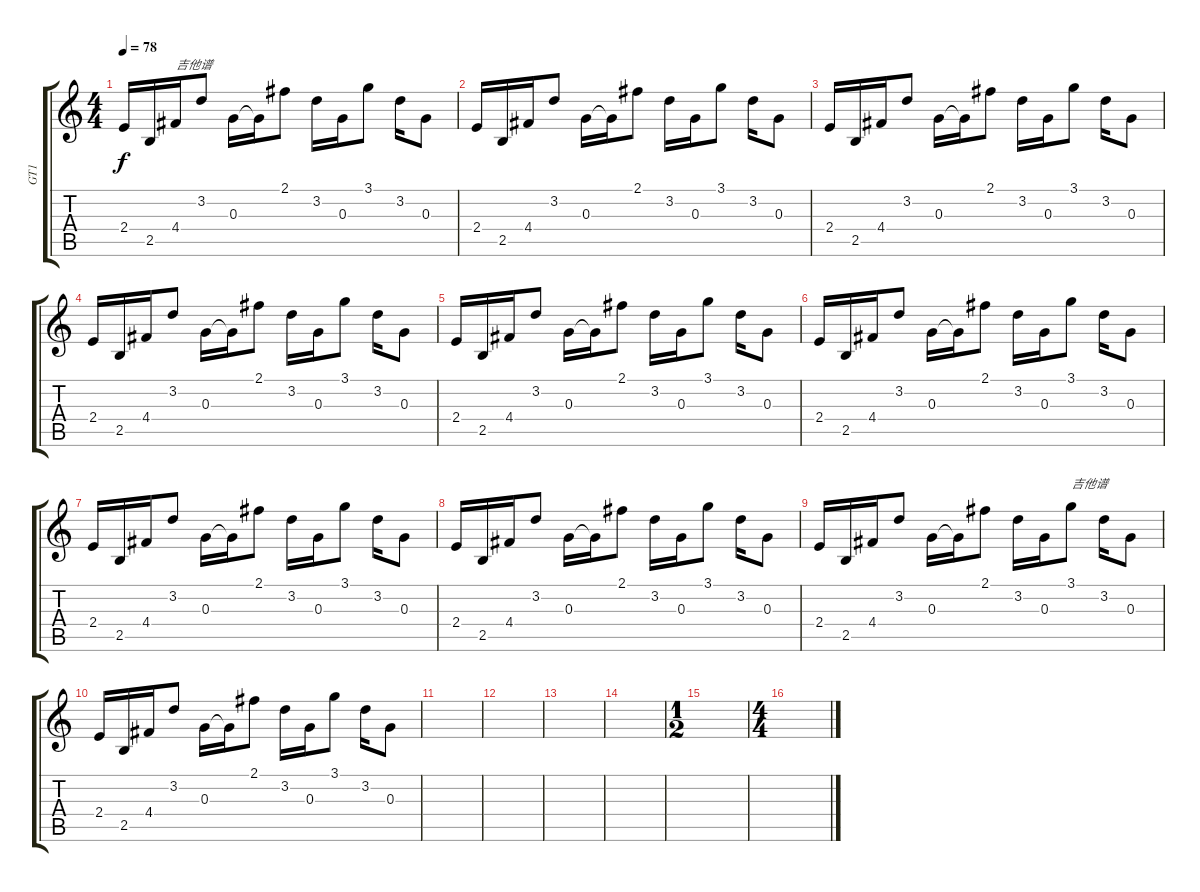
\track ("GT1" "GT1") {instrument acousticguitarsteel}
\staff {score tabs}
\tuning (E4 B3 G3 D3 A2 E2) {hide}
\ts (4 4)
\tempo 78
\clef g2
\ks c
2.4.16{dy f instrument acousticguitarsteel} 2.5.16 4.4.16{txt "吉他谱"} 3.2.8 0.3.16 0.3{t}.16 2.1.8 3.2.16 0.3.16 3.1.8 3.2.16 0.3.8 |
2.4.16 2.5.16 4.4.16 3.2.8 0.3.16 0.3{t}.16 2.1.8 3.2.16 0.3.16 3.1.8 3.2.16 0.3.8 |
2.4.16 2.5.16 4.4.16 3.2.8 0.3.16 0.3{t}.16 2.1.8 3.2.16 0.3.16 3.1.8 3.2.16 0.3.8 |
2.4.16 2.5.16 4.4.16 3.2.8 0.3.16 0.3{t}.16 2.1.8 3.2.16 0.3.16 3.1.8 3.2.16 0.3.8 |
2.4.16 2.5.16 4.4.16 3.2.8 0.3.16 0.3{t}.16 2.1.8 3.2.16 0.3.16 3.1.8 3.2.16 0.3.8 |
2.4.16 2.5.16 4.4.16 3.2.8 0.3.16 0.3{t}.16 2.1.8 3.2.16 0.3.16 3.1.8 3.2.16 0.3.8 |
2.4.16 2.5.16 4.4.16 3.2.8 0.3.16 0.3{t}.16 2.1.8 3.2.16 0.3.16 3.1.8 3.2.16 0.3.8 |
2.4.16 2.5.16 4.4.16 3.2.8 0.3.16 0.3{t}.16 2.1.8 3.2.16 0.3.16 3.1.8 3.2.16 0.3.8 |
2.4.16 2.5.16 4.4.16 3.2.8 0.3.16 0.3{t}.16 2.1.8 3.2.16 0.3.16 3.1.8{txt "吉他谱"} 3.2.16 0.3.8 |
2.4.16 2.5.16 4.4.16 3.2.8 0.3.16 0.3{t}.16 2.1.8 3.2.16 0.3.16 3.1.8 3.2.16 0.3.8 |
|
|
|
|
\ts (1 2)
|
\ts (4 4)
